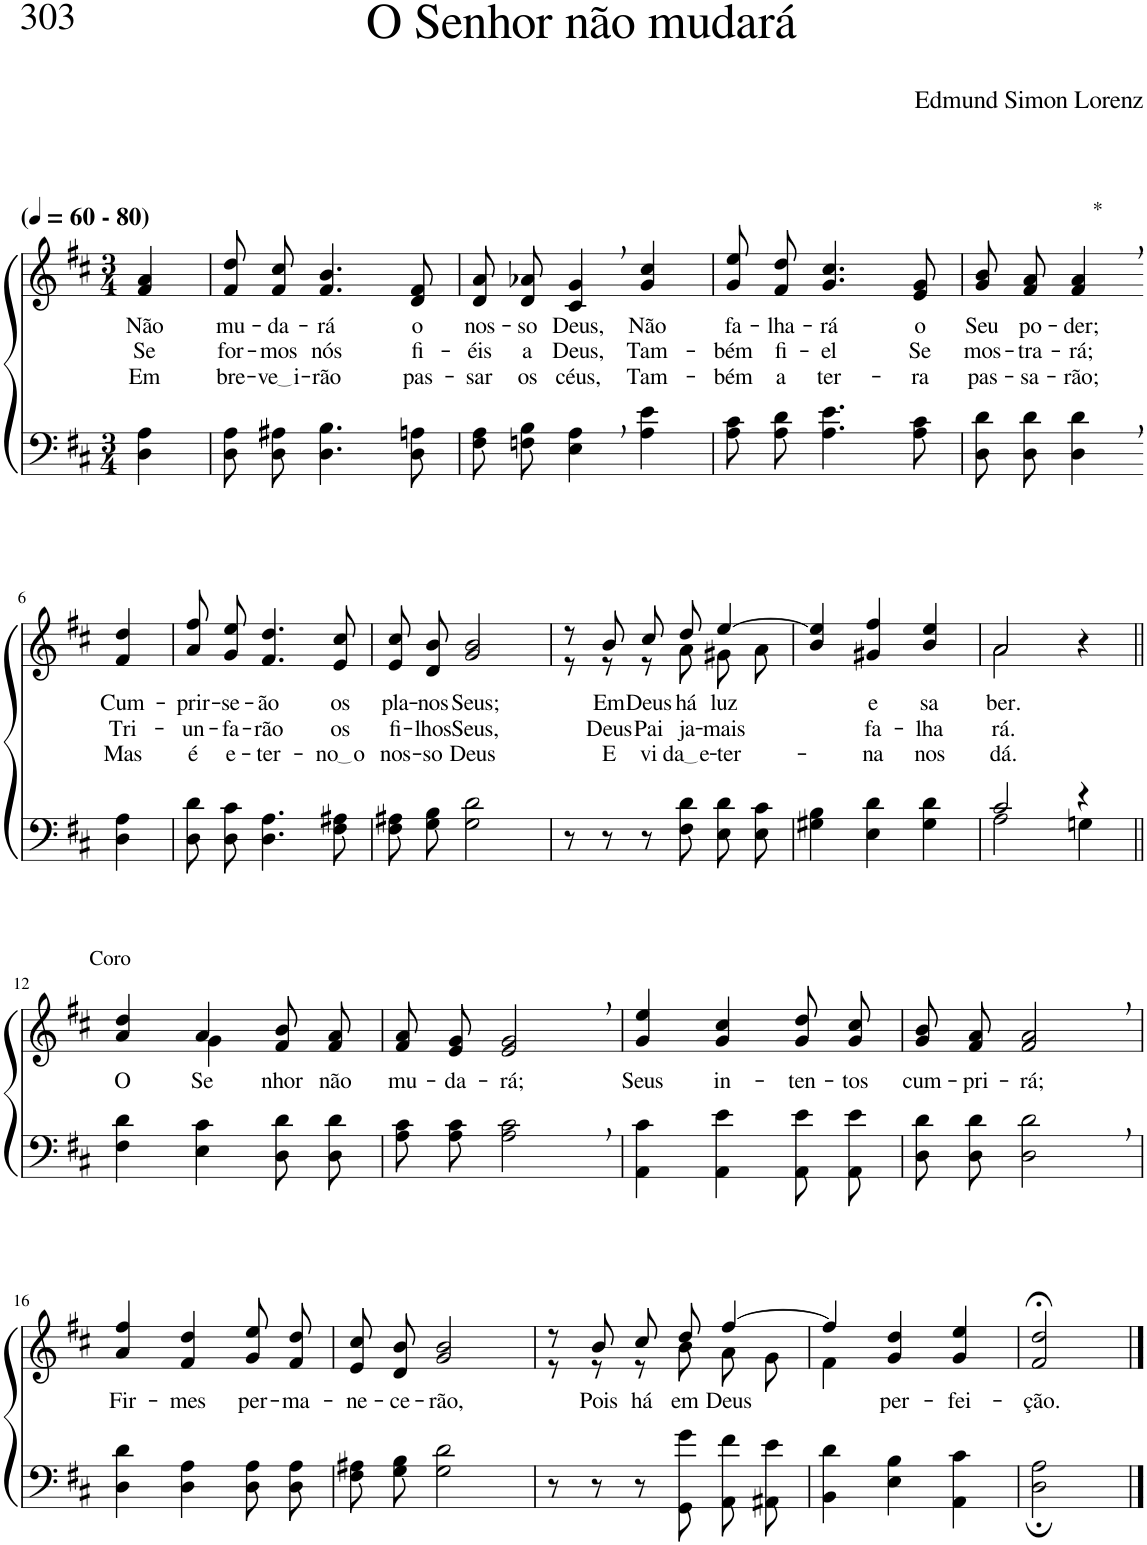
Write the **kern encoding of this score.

**kern	**kern	**text	**text	**text
*part2	*part1	*part1	*part1	*part1
*staff2	*staff1	*staff1	*staff1	*staff1
*I"Parte III e IV	*I"Parte I e II	*	*	*
*clefF4	*clefG2	*	*	*
*Trd1c2	*Trd1c2	*	*	*
*k[f#c#]	*k[f#c#]	*	*	*
*M3/4	*M3/4	*	*	*
*MM60	*MM60	*	*	*
=1	=1	=1	=1	=1
!	!LO:TX:a:B:t=(	!	!	!
!	!LO:TX:a:B:t=- 80)	!	!	!
!	!	!LO:LY:b	!LO:LY:b	!LO:LY:b
4D\ 4A\	4f#/ 4a/	Não	Se	Em
=2	=2	=2	=2	=2
!	!	!LO:LY:b	!LO:LY:b	!LO:LY:b
8D\ 8A\L	8f#/ 8dd/L	mu-	for-	bre-
!	!	!LO:LY:b	!LO:LY:b	!LO:LY:b
8D\ 8A#X\J	8f#/ 8cc#/J	-da-	-mos	ve i
!	!	!LO:LY:b	!LO:LY:b	!LO:LY:b
4.D\ 4.B\	4.f#/ 4.b/	-rá	nós	-rão
!	!	!LO:LY:b	!LO:LY:b	!LO:LY:b
8D\ 8An\	8d/ 8f#/	o	fi-	pas-
=3	=3	=3	=3	=3
!	!	!LO:LY:b	!LO:LY:b	!LO:LY:b
8F#\ 8A\L	8d/ 8a/L	nos-	-éis	-sar
!	!	!LO:LY:b	!LO:LY:b	!LO:LY:b
8Fn\ 8B\J	8d/ 8a-X/J	-so	a	os
!	!	!LO:LY:b	!LO:LY:b	!LO:LY:b
4E\, 4A\,	4c#/, 4g/,	Deus,	Deus,	céus,
!	!	!LO:LY:b	!LO:LY:b	!LO:LY:b
4A\ 4e\	4g/ 4cc#/	Não	Tam-	Tam-
=4	=4	=4	=4	=4
!	!	!LO:LY:b	!LO:LY:b	!LO:LY:b
8A\ 8c#\L	8g\ 8ee\L	fa-	-bém	-bém
!	!	!LO:LY:b	!LO:LY:b	!LO:LY:b
8A\ 8d\J	8f#\ 8dd\J	-lha-	fi-	a
!	!	!LO:LY:b	!LO:LY:b	!LO:LY:b
4.A\ 4.e\	4.g/ 4.cc#/	-rá	-el	ter-
!	!	!LO:LY:b	!LO:LY:b	!LO:LY:b
8A\ 8c#\	8e/ 8g/	o	Se	-ra
=5	=5	=5	=5	=5
!	!	!LO:LY:b	!LO:LY:b	!LO:LY:b
8D\ 8d\L	8g/ 8b/L	Seu	mos-	pas-
!	!	!LO:LY:b	!LO:LY:b	!LO:LY:b
8D\ 8d\J	8f#/ 8a/J	po-	-tra-	-sa-
!	!LO:TX:a:t=*	!	!	!
!	!	!LO:LY:b	!LO:LY:b	!LO:LY:b
4D\, 4d\,	4f#/, 4a/,	-der;	-rá;	-rão;
!!LO:LB:g=z
=6-	=6-	=6-	=6-	=6-
!	!	!LO:LY:b	!LO:LY:b	!LO:LY:b
4D\ 4A\	4f#/ 4dd/	Cum-	Tri-	Mas
=7	=7	=7	=7	=7
!	!	!LO:LY:b	!LO:LY:b	!LO:LY:b
8D\ 8d\L	8a\ 8ff#\L	-prir-	-un-	é
!	!	!LO:LY:b	!LO:LY:b	!LO:LY:b
8D\ 8c#\J	8g\ 8ee\J	-se-	-fa-	e-
!	!	!LO:LY:b	!LO:LY:b	!LO:LY:b
4.D\ 4.A\	4.f#/ 4.dd/	-ão	-rão	-ter-
!	!	!LO:LY:b	!LO:LY:b	!LO:LY:b
8F#\ 8A#X\	8e/ 8cc#/	os	os	no o
=8	=8	=8	=8	=8
!	!	!LO:LY:b	!LO:LY:b	!LO:LY:b
8F#\ 8A#X\L	8e/ 8cc#/L	pla-	fi-	nos-
!	!	!LO:LY:b	!LO:LY:b	!LO:LY:b
8G\ 8B\J	8d/ 8b/J	-nos	-lhos	-so
!	!	!LO:LY:b	!LO:LY:b	!LO:LY:b
2G\ 2d\	2g/ 2b/	Seus;	Seus,	Deus
=9	=9	=9	=9	=9
*	*^	*	*	*
8r	8r	8r	.	.	.
!	!	!	!LO:LY:b	!LO:LY:b	!LO:LY:b
8r	8b/	8r	Em	Deus	E
!	!	!	!LO:LY:b	!LO:LY:b	!LO:LY:b
8r	8cc#/L	8r	Deus	Pai	vi-
!	!	!	!LO:LY:b	!LO:LY:b	!LO:LY:b
8F#\ 8d\	8dd/J	8a\	há	ja-	da e
!	!	!	!LO:LY:b	!LO:LY:b	!LO:LY:b
8E\ 8d\L	[4ee/	8g#X\L	luz	-mais	-ter-
8E\ 8c#\J	.	8a\J	.	.	.
*	*v	*v	*	*	*
=10	=10	=10	=10	=10
4G#X\ 4B\	4b/ 4ee/]	.	.	.
!	!	!LO:LY:b	!LO:LY:b	!LO:LY:b
4E\ 4d\	4g#X/ 4ff#/	e	-fa-	-na
!	!	!LO:LY:b	!LO:LY:b	!LO:LY:b
4G#\ 4d\	4b/ 4ee/	sa-	-lha-	nos
=11	=11	=11	=11	=11
*^	*^	*	*	*
!	!	!	!	!LO:LY:b	!LO:LY:b	!LO:LY:b
2c#/	2A\	2a/	2a\	-ber.	-rá.	dá.
4r	4Gn\	4r	4ryy	.	.	.
!!LO:LB:g=z	!!
=12||	=12||	=12||	=12||	=12||	=12||	=12||
!	!	!LO:TX:a:t=Coro	!	!	!	!
!	!	!	!	!LO:LY:b	!	!
*v	*v	*	*	*	*	*
4F#\ 4d\	4a/ 4dd/	4ryy	O	.	.
!	!	!	!LO:LY:b	!	!
4E\ 4c#\	4a/	4g\	Se-	.	.
!	!	!	!LO:LY:b	!	!
8D\ 8d\L	8f#/ 8b/L	4ryy	-nhor	.	.
!	!	!	!LO:LY:b	!	!
8D\ 8d\J	8f#/ 8a/J	.	não	.	.
*	*v	*v	*	*	*
=13	=13	=13	=13	=13
!	!	!LO:LY:b	!	!
8A\ 8c#\L	8f#/ 8a/L	mu-	.	.
!	!	!LO:LY:b	!	!
8A\ 8c#\J	8e/ 8g/J	-da-	.	.
!	!	!LO:LY:b	!	!
2A\, 2c#\,	2e/, 2g/,	-rá;	.	.
=14	=14	=14	=14	=14
!	!	!LO:LY:b	!	!
4AA\ 4c#\	4g/ 4ee/	Seus	.	.
!	!	!LO:LY:b	!	!
4AA\ 4e\	4g/ 4cc#/	in-	.	.
!	!	!LO:LY:b	!	!
8AA\ 8e\L	8g/ 8dd/L	-ten-	.	.
!	!	!LO:LY:b	!	!
8AA\ 8e\J	8g/ 8cc#/J	-tos	.	.
=15	=15	=15	=15	=15
!	!	!LO:LY:b	!	!
8D\ 8d\L	8g/ 8b/L	cum-	.	.
!	!	!LO:LY:b	!	!
8D\ 8d\J	8f#/ 8a/J	-pri-	.	.
!	!	!LO:LY:b	!	!
2D\, 2d\,	2f#/, 2a/,	-rá;	.	.
!!LO:LB:g=z
=16	=16	=16	=16	=16
!	!	!LO:LY:b	!	!
4D\ 4d\	4a/ 4ff#/	Fir-	.	.
!	!	!LO:LY:b	!	!
4D\ 4A\	4f#/ 4dd/	-mes	.	.
!	!	!LO:LY:b	!	!
8D\ 8A\L	8g\ 8ee\L	per-	.	.
!	!	!LO:LY:b	!	!
8D\ 8A\J	8f#\ 8dd\J	-ma-	.	.
=17	=17	=17	=17	=17
!	!	!LO:LY:b	!	!
8F#\ 8A#X\L	8e/ 8cc#/L	-ne-	.	.
!	!	!LO:LY:b	!	!
8G\ 8B\J	8d/ 8b/J	-ce-	.	.
!	!	!LO:LY:b	!	!
2G\ 2d\	2g/ 2b/	-rão,	.	.
=18	=18	=18	=18	=18
*	*^	*	*	*
8r	8r	8r	.	.	.
!	!	!	!LO:LY:b	!	!
8r	8b/	8r	Pois	.	.
!	!	!	!LO:LY:b	!	!
8r	8cc#/L	8r	há	.	.
!	!	!	!LO:LY:b	!	!
8GG\ 8g\	8dd/J	8b\	em	.	.
!	!	!	!LO:LY:b	!	!
8AA\ 8f#\L	[4ff#/	8a\L	Deus	.	.
8AA#X\ 8e\J	.	8g\J	.	.	.
=19	=19	=19	=19	=19	=19
4BB\ 4d\	4ff#/]	4f#\	.	.	.
!	!	!	!LO:LY:b	!	!
4E\ 4B\	4g/ 4dd/	2ryy	per-	.	.
!	!	!	!LO:LY:b	!	!
4AA\ 4c#\	4g/ 4ee/	.	-fei-	.	.
*	*v	*v	*	*	*
=20	=20	=20	=20	=20
!	!	!LO:LY:b	!	!
2D\; 2A\;	2f#/;< 2dd/;<	-ção.	.	.
==	==	==	==	==
*-	*-	*-	*-	*-
